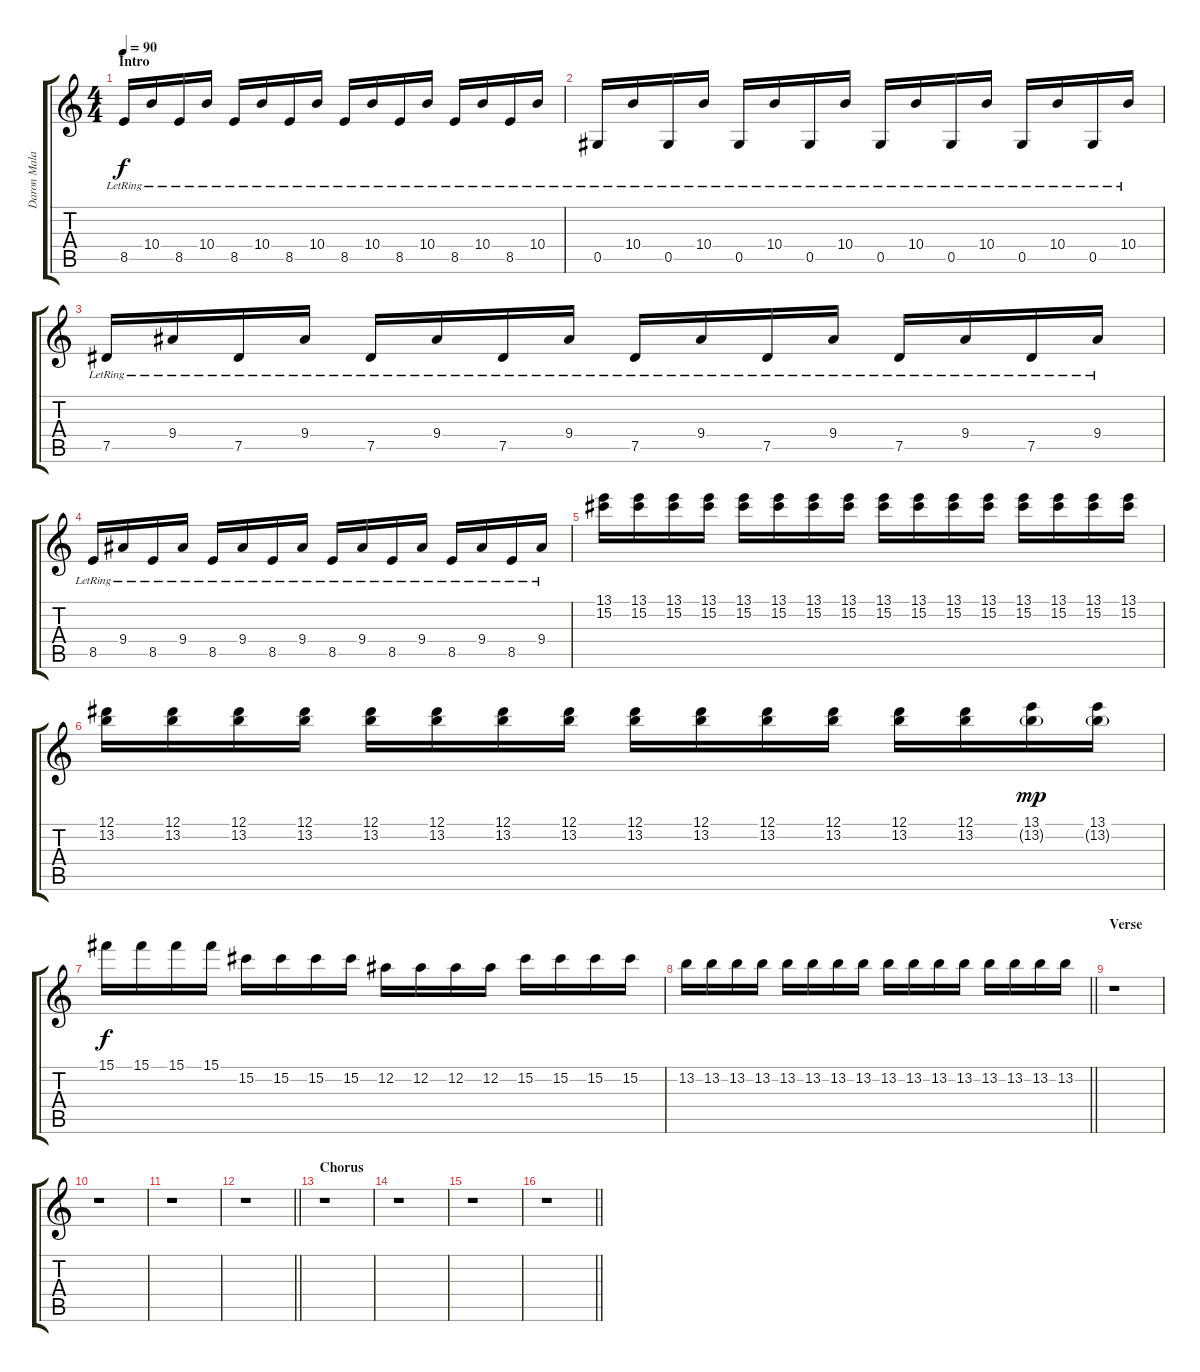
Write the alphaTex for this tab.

\track ("Daron Malakian" "Daron Mala") {instrument electricguitarclean}
\staff {score tabs}
\tuning (Eb4 Bb3 Gb3 Db3 Ab2 Db2) {hide}
\ts (4 4)
\section ("" "Intro")
\tempo 90
\clef g2
\ks c
8.5{lr}.16{dy f instrument electricguitarclean} 10.4{lr}.16 8.5{lr}.16 10.4{lr}.16 8.5{lr}.16 10.4{lr}.16 8.5{lr}.16 10.4{lr}.16 8.5{lr}.16 10.4{lr}.16 8.5{lr}.16 10.4{lr}.16 8.5{lr}.16 10.4{lr}.16 8.5{lr}.16 10.4{lr}.16 |
0.5{lr}.16 10.4{lr}.16 0.5{lr}.16 10.4{lr}.16 0.5{lr}.16 10.4{lr}.16 0.5{lr}.16 10.4{lr}.16 0.5{lr}.16 10.4{lr}.16 0.5{lr}.16 10.4{lr}.16 0.5{lr}.16 10.4{lr}.16 0.5{lr}.16 10.4{lr}.16 |
7.5{lr}.16 9.4{lr}.16 7.5{lr}.16 9.4{lr}.16 7.5{lr}.16 9.4{lr}.16 7.5{lr}.16 9.4{lr}.16 7.5{lr}.16 9.4{lr}.16 7.5{lr}.16 9.4{lr}.16 7.5{lr}.16 9.4{lr}.16 7.5{lr}.16 9.4{lr}.16 |
8.5{lr}.16 9.4{lr}.16 8.5{lr}.16 9.4{lr}.16 8.5{lr}.16 9.4{lr}.16 8.5{lr}.16 9.4{lr}.16 8.5{lr}.16 9.4{lr}.16 8.5{lr}.16 9.4{lr}.16 8.5{lr}.16 9.4{lr}.16 8.5{lr}.16 9.4{lr}.16 |
(13.1 15.2).16 (13.1 15.2).16 (13.1 15.2).16 (13.1 15.2).16 (13.1 15.2).16 (13.1 15.2).16 (13.1 15.2).16 (13.1 15.2).16 (13.1 15.2).16 (13.1 15.2).16 (13.1 15.2).16 (13.1 15.2).16 (13.1 15.2).16 (13.1 15.2).16 (13.1 15.2).16 (13.1 15.2).16 |
(12.1 13.2).16 (12.1 13.2).16 (12.1 13.2).16 (12.1 13.2).16 (12.1 13.2).16 (12.1 13.2).16 (12.1 13.2).16 (12.1 13.2).16 (12.1 13.2).16 (12.1 13.2).16 (12.1 13.2).16 (12.1 13.2).16 (12.1 13.2).16 (12.1 13.2).16 (13.1 13.2{g}).16{dy mp} (13.1 13.2{g}).16 |
15.1.16{dy f} 15.1.16 15.1.16 15.1.16 15.2.16 15.2.16 15.2.16 15.2.16 12.2.16 12.2.16 12.2.16 12.2.16 15.2.16 15.2.16 15.2.16 15.2.16 |
\barLineRight lightlight
13.2.16 13.2.16 13.2.16 13.2.16 13.2.16 13.2.16 13.2.16 13.2.16 13.2.16 13.2.16 13.2.16 13.2.16 13.2.16 13.2.16 13.2.16 13.2.16 |
\section ("" "Verse")
r.1 |
r.1 |
r.1 |
\barLineRight lightlight
r.1 |
\section ("" "Chorus")
r.1 |
r.1 |
r.1 |
\barLineRight lightlight
r.1
